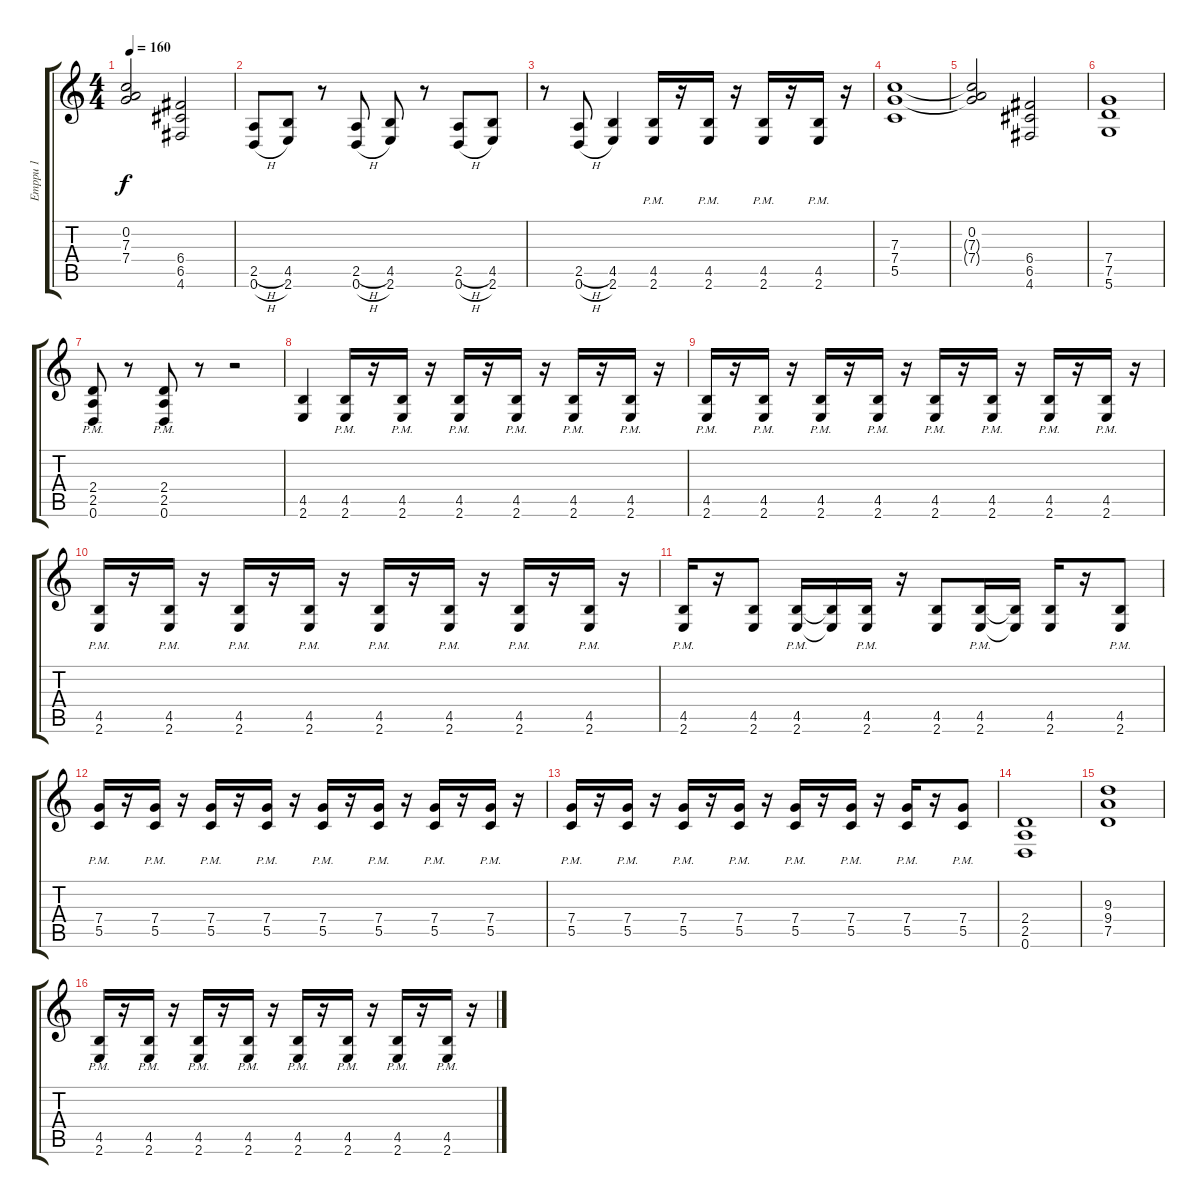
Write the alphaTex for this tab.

\track ("Emppu 1" "Emppu 1") {instrument distortionguitar}
\staff {score tabs}
\tuning (D4 A3 F3 C3 G2 D2) {hide}
\ts (4 4)
\tempo 160
\clef g2
\ks c
(0.2 7.3{t} 7.4{t}).2{dy f} (6.4 6.5 4.6).2 |
(2.5{h} 0.6{h}).8 (4.5 2.6).8 r.8 (2.5{h} 0.6{h}).8 (4.5 2.6).8 r.8 (2.5{h} 0.6{h}).8 (4.5 2.6).8 |
r.8 (2.5{h} 0.6{h}).8 (4.5 2.6).4 (4.5{pm} 2.6{pm}).16 r.16 (4.5{pm} 2.6{pm}).16 r.16 (4.5 2.6{pm}).16 r.16 (4.5{pm} 2.6{pm}).16 r.16 |
(7.3 7.4 5.5).1 |
(0.2 7.3{t} 7.4{t}).2 (6.4 6.5 4.6).2 |
(7.4 7.5 5.6).1 |
(2.4{pm} 2.5{pm} 0.6{pm}).8 r.8 (2.4{pm} 2.5{pm} 0.6{pm}).8 r.8 r.2 |
(4.5 2.6).4 (4.5{pm} 2.6{pm}).16 r.16 (4.5{pm} 2.6{pm}).16 r.16 (4.5{pm} 2.6{pm}).16 r.16 (4.5{pm} 2.6{pm}).16 r.16 (4.5{pm} 2.6{pm}).16 r.16 (4.5{pm} 2.6{pm}).16 r.16 |
(4.5{pm} 2.6{pm}).16 r.16 (4.5{pm} 2.6{pm}).16 r.16 (4.5{pm} 2.6{pm}).16 r.16 (4.5{pm} 2.6{pm}).16 r.16 (4.5{pm} 2.6{pm}).16 r.16 (4.5{pm} 2.6{pm}).16 r.16 (4.5{pm} 2.6{pm}).16 r.16 (4.5{pm} 2.6{pm}).16 r.16 |
(4.5{pm} 2.6{pm}).16 r.16 (4.5{pm} 2.6{pm}).16 r.16 (4.5{pm} 2.6{pm}).16 r.16 (4.5{pm} 2.6{pm}).16 r.16 (4.5{pm} 2.6{pm}).16 r.16 (4.5{pm} 2.6{pm}).16 r.16 (4.5{pm} 2.6{pm}).16 r.16 (4.5{pm} 2.6{pm}).16 r.16 |
(4.5{pm} 2.6{pm}).16 r.16 (4.5 2.6).8 (4.5{pm} 2.6{pm}).16 (4.5{t} 2.6{t}).16 (4.5{pm} 2.6{pm}).16 r.16 (4.5 2.6).8 (4.5{pm} 2.6{pm}).16 (4.5{t} 2.6{t}).16 (4.5 2.6).16 r.16 (4.5 2.6{pm}).8 |
(7.4{pm} 5.5).16 r.16 (7.4{pm} 5.5).16 r.16 (7.4{pm} 5.5).16 r.16 (7.4{pm} 5.5).16 r.16 (7.4{pm} 5.5).16 r.16 (7.4{pm} 5.5).16 r.16 (7.4{pm} 5.5).16 r.16 (7.4{pm} 5.5).16 r.16 |
(7.4{pm} 5.5).16 r.16 (7.4{pm} 5.5).16 r.16 (7.4{pm} 5.5).16 r.16 (7.4{pm} 5.5).16 r.16 (7.4{pm} 5.5).16 r.16 (7.4{pm} 5.5).16 r.16 (7.4{pm} 5.5).16 r.16 (7.4{pm} 5.5).8 |
(2.4 2.5 0.6).1 |
(9.3 9.4 7.5).1 |
(4.5{pm} 2.6{pm}).16 r.16 (4.5{pm} 2.6{pm}).16 r.16 (4.5{pm} 2.6{pm}).16 r.16 (4.5{pm} 2.6{pm}).16 r.16 (4.5{pm} 2.6{pm}).16 r.16 (4.5{pm} 2.6{pm}).16 r.16 (4.5{pm} 2.6{pm}).16 r.16 (4.5{pm} 2.6{pm}).16 r.16
